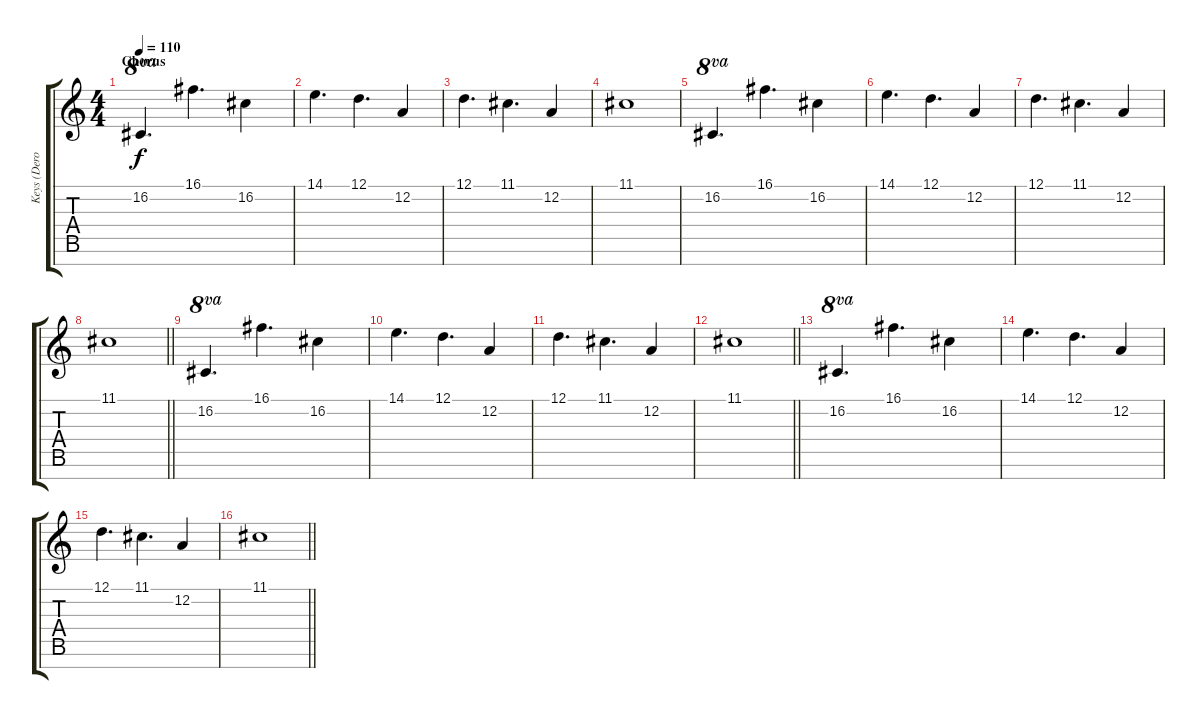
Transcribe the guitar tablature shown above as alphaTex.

\track ("Keys (Dero/Crap)" "Keys (Dero") {instrument acousticgrandpiano}
\staff {score tabs}
\tuning (D4 A3 F3 C3 G2 C2 B1) {hide}
\ts (4 4)
\section ("" "Chorus")
\tempo 110
\clef g2
\ks c
16.2.4{d ot 8va dy f instrument tremolostrings} 16.1.4{d} 16.2.4 |
14.1.4{d} 12.1.4{d} 12.2.4 |
12.1.4{d} 11.1.4{d} 12.2.4 |
11.1.1 |
16.2.4{d ot 8va instrument tremolostrings} 16.1.4{d} 16.2.4 |
14.1.4{d} 12.1.4{d} 12.2.4 |
12.1.4{d} 11.1.4{d} 12.2.4 |
\barLineRight lightlight
11.1.1 |
16.2.4{d ot 8va instrument tremolostrings} 16.1.4{d} 16.2.4 |
14.1.4{d} 12.1.4{d} 12.2.4 |
12.1.4{d} 11.1.4{d} 12.2.4 |
\barLineRight lightlight
11.1.1 |
16.2.4{d ot 8va instrument tremolostrings} 16.1.4{d} 16.2.4 |
14.1.4{d} 12.1.4{d} 12.2.4 |
12.1.4{d} 11.1.4{d} 12.2.4 |
\barLineRight lightlight
11.1.1
